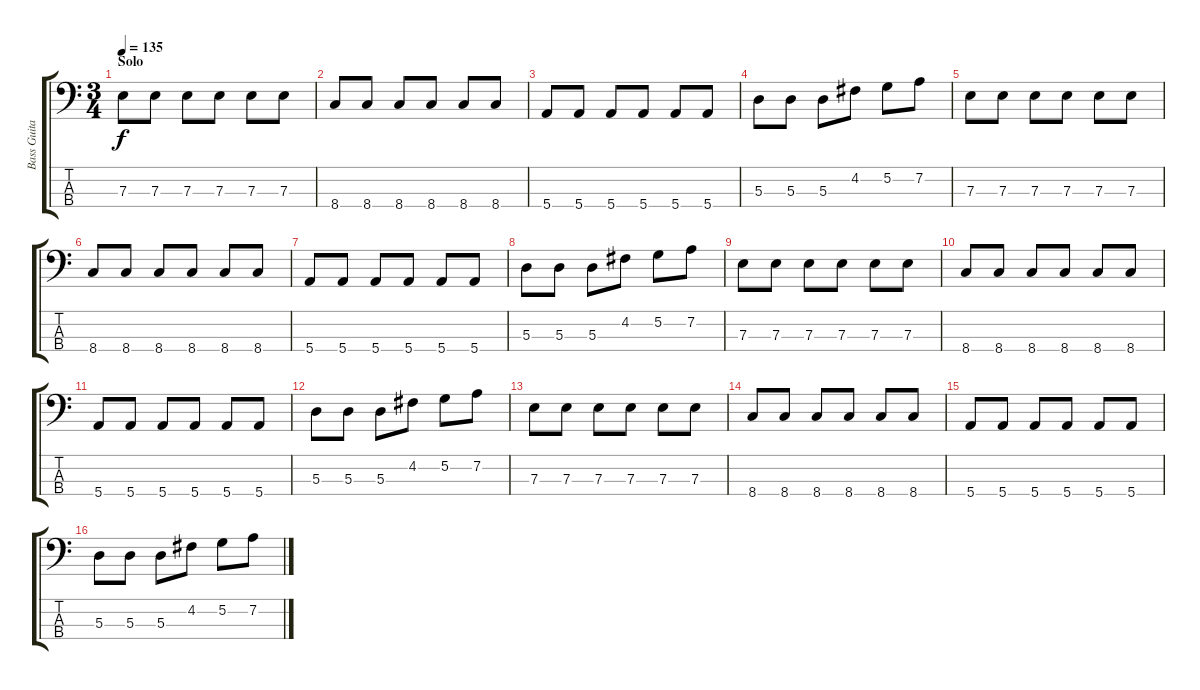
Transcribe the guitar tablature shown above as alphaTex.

\track ("Bass Guitar" "Bass Guita") {instrument acousticbass}
\staff {score tabs}
\tuning (G2 D2 A1 E1) {hide}
\ts (3 4)
\section ("" "Solo")
\tempo 135
\clef f4
\ks c
7.3.8{dy f} 7.3.8 7.3.8 7.3.8 7.3.8 7.3.8 |
8.4.8 8.4.8 8.4.8 8.4.8 8.4.8 8.4.8 |
5.4.8 5.4.8 5.4.8 5.4.8 5.4.8 5.4.8 |
5.3.8 5.3.8 5.3.8 4.2.8 5.2.8 7.2.8 |
7.3.8 7.3.8 7.3.8 7.3.8 7.3.8 7.3.8 |
8.4.8 8.4.8 8.4.8 8.4.8 8.4.8 8.4.8 |
5.4.8 5.4.8 5.4.8 5.4.8 5.4.8 5.4.8 |
5.3.8 5.3.8 5.3.8 4.2.8 5.2.8 7.2.8 |
7.3.8 7.3.8 7.3.8 7.3.8 7.3.8 7.3.8 |
8.4.8 8.4.8 8.4.8 8.4.8 8.4.8 8.4.8 |
5.4.8 5.4.8 5.4.8 5.4.8 5.4.8 5.4.8 |
5.3.8 5.3.8 5.3.8 4.2.8 5.2.8 7.2.8 |
7.3.8 7.3.8 7.3.8 7.3.8 7.3.8 7.3.8 |
8.4.8 8.4.8 8.4.8 8.4.8 8.4.8 8.4.8 |
5.4.8 5.4.8 5.4.8 5.4.8 5.4.8 5.4.8 |
5.3.8 5.3.8 5.3.8 4.2.8 5.2.8 7.2.8
